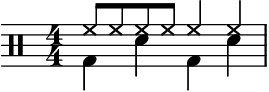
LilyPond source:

#(ly:set-option 'crop #t)
\version "2.24.4"
\header { 
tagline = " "
}

\drums {
    \numericTimeSignature
    \time 4/4
    <<{
        \repeat unfold 4 hh8
        \repeat unfold 2 hh4
    }
    \\ {
        bd4 sn4 bd4 sn4
    }>>
}